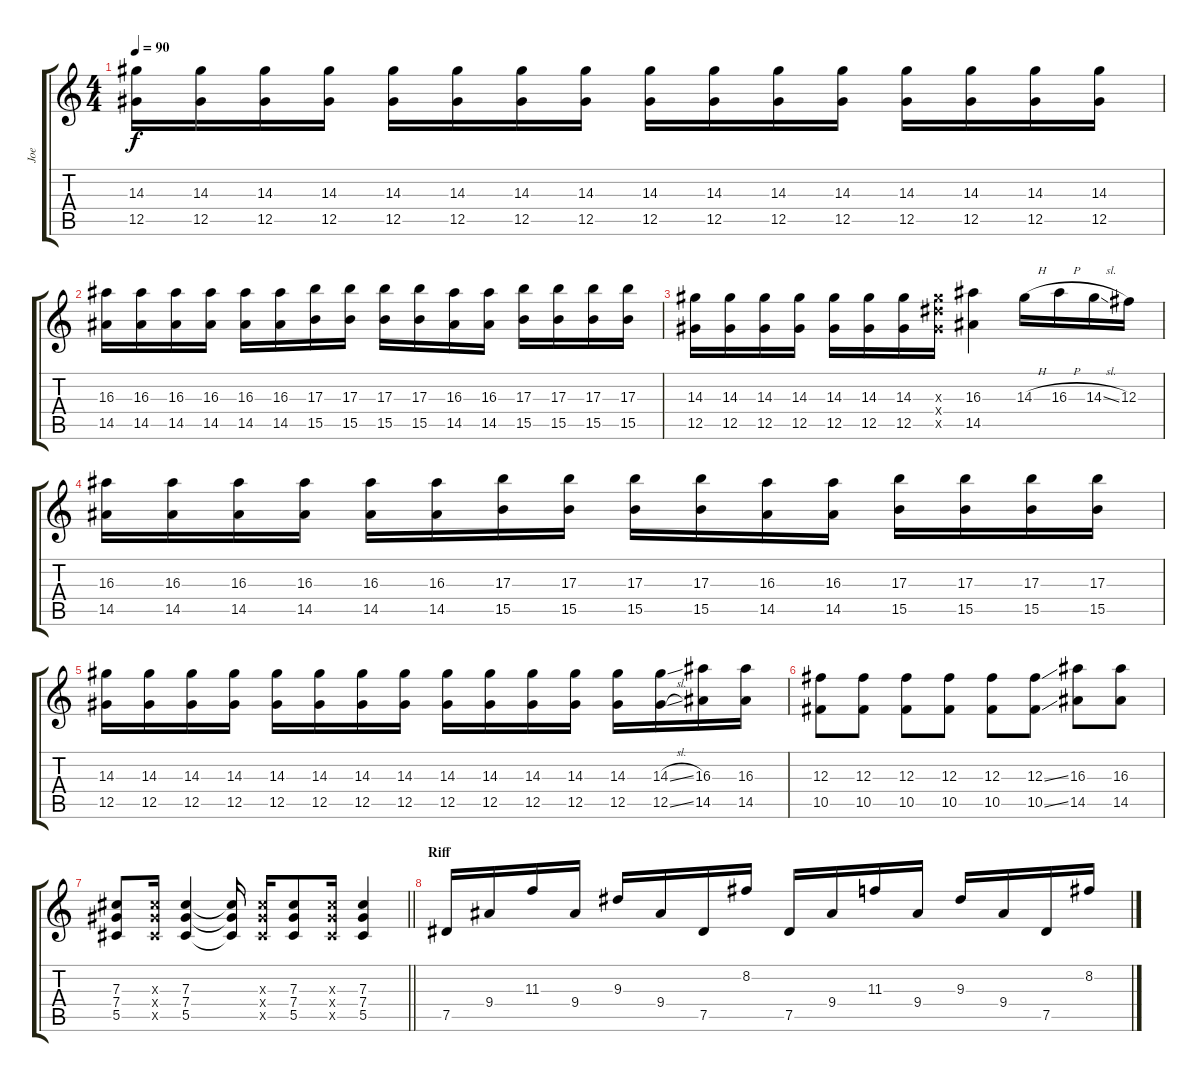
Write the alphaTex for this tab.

\track ("Joe" "Joe") {instrument overdrivenguitar}
\staff {score tabs}
\tuning (Eb4 Bb3 Gb3 Db3 Ab2 Db2) {hide}
\ts (4 4)
\tempo 90
\clef g2
\ks c
(14.3 12.5).16{dy f} (14.3 12.5).16 (14.3 12.5).16 (14.3 12.5).16 (14.3 12.5).16 (14.3 12.5).16 (14.3 12.5).16 (14.3 12.5).16 (14.3 12.5).16 (14.3 12.5).16 (14.3 12.5).16 (14.3 12.5).16 (14.3 12.5).16 (14.3 12.5).16 (14.3 12.5).16 (14.3 12.5).16 |
(16.3 14.5).16 (16.3 14.5).16 (16.3 14.5).16 (16.3 14.5).16 (16.3 14.5).16 (16.3 14.5).16 (17.3 15.5).16 (17.3 15.5).16 (17.3 15.5).16 (17.3 15.5).16 (16.3 14.5).16 (16.3 14.5).16 (17.3 15.5).16 (17.3 15.5).16 (17.3 15.5).16 (17.3 15.5).16 |
(14.3 12.5).16 (14.3 12.5).16 (14.3 12.5).16 (14.3 12.5).16 (14.3 12.5).16 (14.3 12.5).16 (14.3 12.5).16 (14.3{x} 14.4{x} 12.5{x}).16 (16.3 14.5).4 14.3{h}.16 16.3{h}.16 14.3{sl}.16 12.3.16 |
(16.3 14.5).16 (16.3 14.5).16 (16.3 14.5).16 (16.3 14.5).16 (16.3 14.5).16 (16.3 14.5).16 (17.3 15.5).16 (17.3 15.5).16 (17.3 15.5).16 (17.3 15.5).16 (16.3 14.5).16 (16.3 14.5).16 (17.3 15.5).16 (17.3 15.5).16 (17.3 15.5).16 (17.3 15.5).16 |
(14.3 12.5).16 (14.3 12.5).16 (14.3 12.5).16 (14.3 12.5).16 (14.3 12.5).16 (14.3 12.5).16 (14.3 12.5).16 (14.3 12.5).16 (14.3 12.5).16 (14.3 12.5).16 (14.3 12.5).16 (14.3 12.5).16 (14.3 12.5).16 (14.3{sl} 12.5{sl}).16 (16.3 14.5).16 (16.3 14.5).16 |
(12.3 10.5).8 (12.3 10.5).8 (12.3 10.5).8 (12.3 10.5).8 (12.3 10.5).8 (12.3{ss} 10.5{ss}).8 (16.3 14.5).8 (16.3 14.5).8 |
\barLineRight lightlight
(7.3 7.4 5.5).8 (7.3{x} 7.4{x} 5.5{x}).16 (7.3 7.4 5.5).4 (7.3{t} 7.4{t} 5.5{t}).16 (7.3{x} 7.4{x} 5.5{x}).16 (7.3 7.4 5.5).8 (7.3{x} 7.4{x} 5.5{x}).16 (7.3 7.4 5.5).4 |
\section ("" "Riff")
7.5.16 9.4.16 11.3.16 9.4.16 9.3.16 9.4.16 7.5.16 8.2.16 7.5.16 9.4.16 11.3.16 9.4.16 9.3.16 9.4.16 7.5.16 8.2.16
